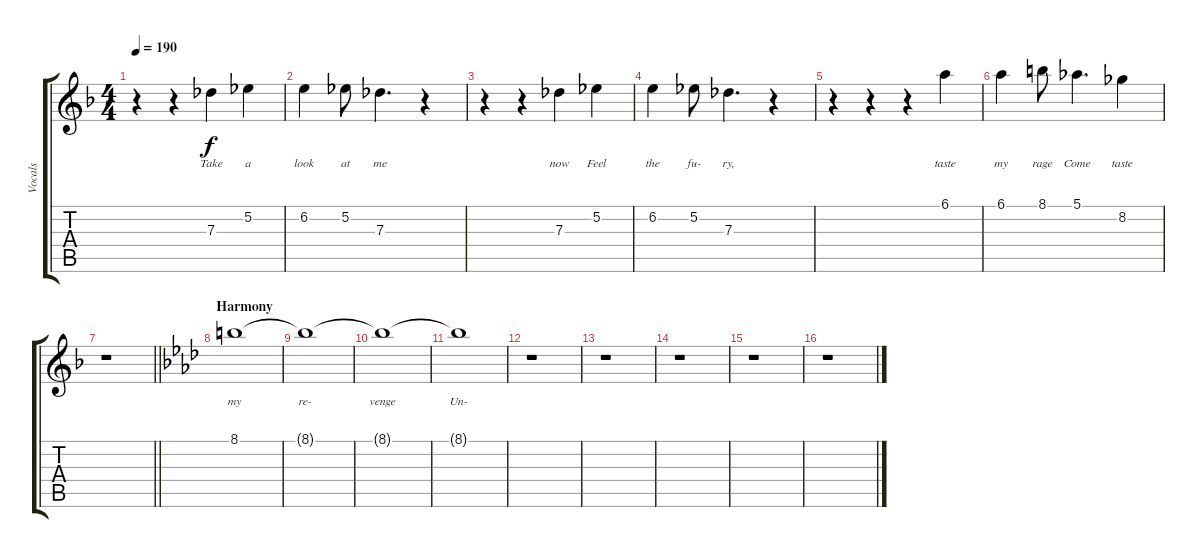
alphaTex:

\track ("Vocals" "Vocals") {instrument overdrivenguitar}
\staff {score tabs}
\tuning (Eb4 Bb3 Gb3 Db3 Ab2 Eb2) {hide}
\ts (4 4)
\tempo 190
\clef g2
\ks dminor
r.4{dy f} r.4 7.3.4{lyrics (0 "Take") lyrics (1 "") lyrics (2 "") lyrics (3 "") lyrics (4 "")} 5.2.4{lyrics (0 "a") lyrics (1 "") lyrics (2 "") lyrics (3 "") lyrics (4 "")} |
6.2.4{lyrics (0 "look") lyrics (1 "") lyrics (2 "") lyrics (3 "") lyrics (4 "")} 5.2.8{lyrics (0 "at") lyrics (1 "") lyrics (2 "") lyrics (3 "") lyrics (4 "")} 7.3.4{d lyrics (0 "me") lyrics (1 "") lyrics (2 "") lyrics (3 "") lyrics (4 "")} r.4 |
r.4 r.4 7.3.4{lyrics (0 "now") lyrics (1 "") lyrics (2 "") lyrics (3 "") lyrics (4 "")} 5.2.4{lyrics (0 "Feel") lyrics (1 "") lyrics (2 "") lyrics (3 "") lyrics (4 "")} |
6.2.4{lyrics (0 "the") lyrics (1 "") lyrics (2 "") lyrics (3 "") lyrics (4 "")} 5.2.8{lyrics (0 "fu-") lyrics (1 "") lyrics (2 "") lyrics (3 "") lyrics (4 "")} 7.3.4{d lyrics (0 "ry,") lyrics (1 "") lyrics (2 "") lyrics (3 "") lyrics (4 "")} r.4 |
r.4 r.4 r.4 6.1.4{lyrics (0 "taste") lyrics (1 "") lyrics (2 "") lyrics (3 "") lyrics (4 "")} |
6.1.4{lyrics (0 "my") lyrics (1 "") lyrics (2 "") lyrics (3 "") lyrics (4 "")} 8.1.8{lyrics (0 "rage") lyrics (1 "") lyrics (2 "") lyrics (3 "") lyrics (4 "")} 5.1.4{d lyrics (0 "Come") lyrics (1 "") lyrics (2 "") lyrics (3 "") lyrics (4 "")} 8.2.4{lyrics (0 "taste") lyrics (1 "") lyrics (2 "") lyrics (3 "") lyrics (4 "")} |
\barLineRight lightlight
r.1 |
\section ("" "Harmony")
\ks fminor
8.1.1{lyrics (0 "my") lyrics (1 "") lyrics (2 "") lyrics (3 "") lyrics (4 "")} |
8.1{t}.1{lyrics (0 "re-") lyrics (1 "") lyrics (2 "") lyrics (3 "") lyrics (4 "")} |
8.1{t}.1{lyrics (0 "venge") lyrics (1 "") lyrics (2 "") lyrics (3 "") lyrics (4 "")} |
8.1{t}.1{lyrics (0 "Un-") lyrics (1 "") lyrics (2 "") lyrics (3 "") lyrics (4 "")} |
r.1 |
r.1 |
r.1 |
r.1 |
r.1
